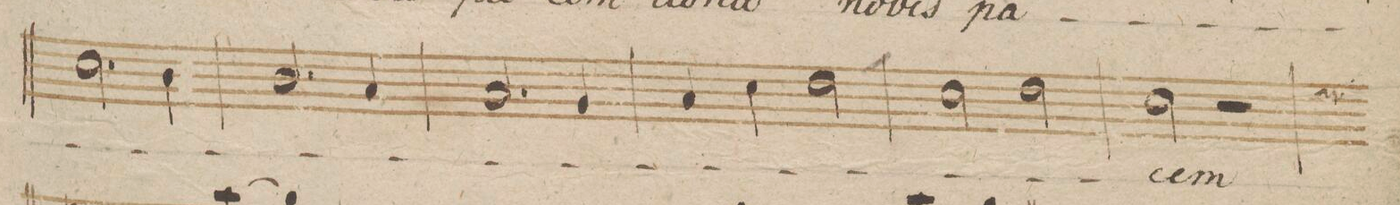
**kern	**text	**dynam
*I"Canto	*	*
*clefC1	*	*
*k[b-]	*	*
*met(c|)	*	*
*M2/2	*	*
2.a\	.	.
4g\	.	.
=16	=16	=16
2.g/	.	.
4f/	.	.
=17	=17	=17
2.f/	.	.
4e/	.	.
=18	=18	=18
4f/	.	.
4a\	.	.
2b-\	.	.
=19	=19	=19
2a\	.	.
2b-\	.	.
=20	=20	=20
2a\	-cem	.
2r	.	.
*custos	*	*
=21	=21	=21
*-	*-	*-
